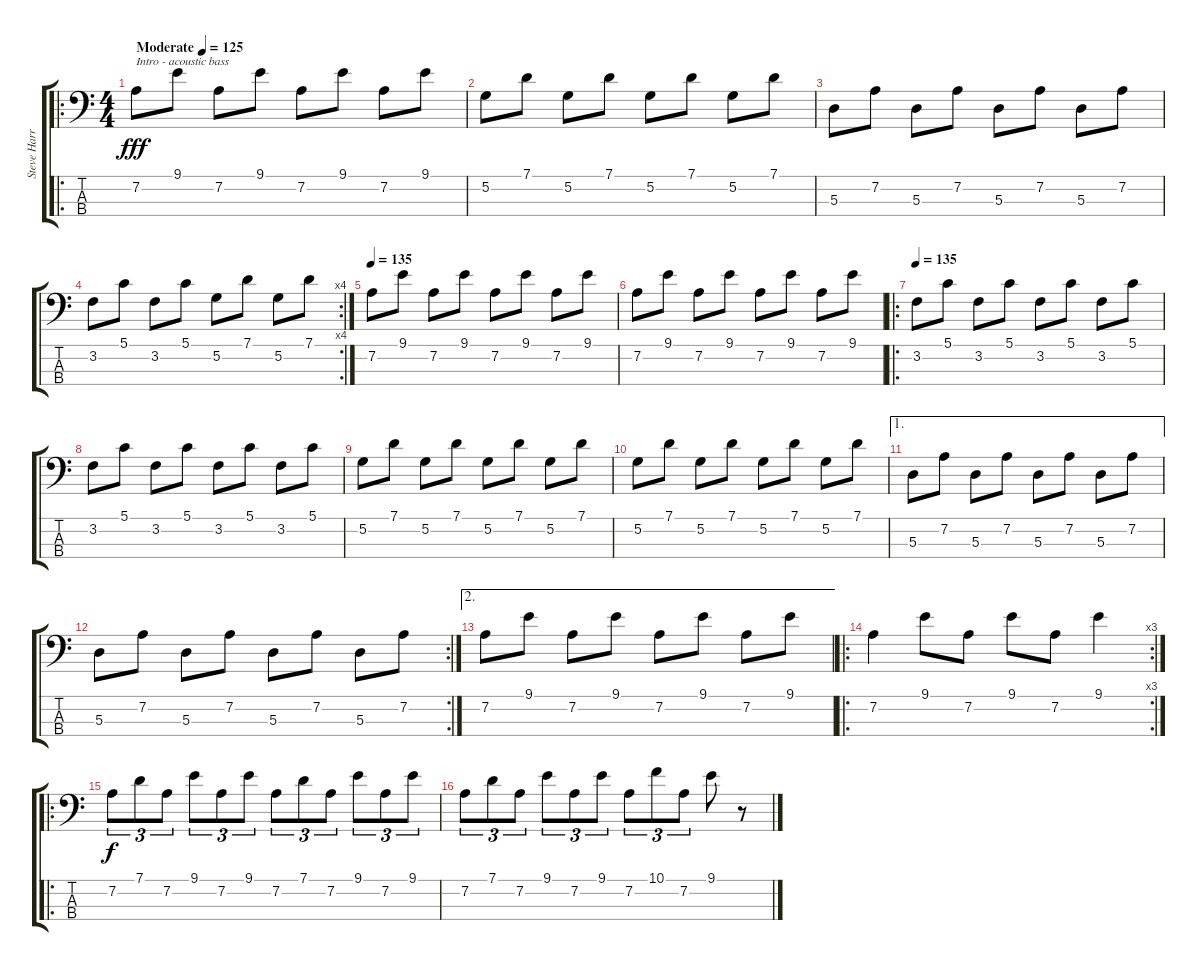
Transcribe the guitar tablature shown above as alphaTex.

\track ("Steve Harris" "Steve Harr") {instrument electricbassfinger}
\staff {score tabs}
\tuning (G2 D2 A1 E1) {hide}
\ro
\ts (4 4)
\tempo (125 "Moderate")
\tempo 135
\tempo (125 "Moderate")
\clef f4
\ks c
7.2.8{txt "Intro - acoustic bass" dy fff instrument acousticguitarsteel} 9.1.8 7.2.8 9.1.8 7.2.8 9.1.8 7.2.8 9.1.8 |
5.2.8 7.1.8 5.2.8 7.1.8 5.2.8 7.1.8 5.2.8 7.1.8 |
5.3.8 7.2.8 5.3.8 7.2.8 5.3.8 7.2.8 5.3.8 7.2.8 |
\rc 4
3.2.8 5.1.8 3.2.8 5.1.8 5.2.8 7.1.8 5.2.8 7.1.8 |
\tempo 135
7.2.8 9.1.8 7.2.8 9.1.8 7.2.8 9.1.8 7.2.8 9.1.8 |
7.2.8 9.1.8 7.2.8 9.1.8 7.2.8 9.1.8 7.2.8 9.1.8 |
\ro
\tempo 135
3.2.8 5.1.8 3.2.8 5.1.8 3.2.8 5.1.8 3.2.8 5.1.8 |
3.2.8 5.1.8 3.2.8 5.1.8 3.2.8 5.1.8 3.2.8 5.1.8 |
5.2.8 7.1.8 5.2.8 7.1.8 5.2.8 7.1.8 5.2.8 7.1.8 |
5.2.8 7.1.8 5.2.8 7.1.8 5.2.8 7.1.8 5.2.8 7.1.8 |
\ae 1
5.3.8 7.2.8 5.3.8 7.2.8 5.3.8 7.2.8 5.3.8 7.2.8 |
\rc 2
5.3.8 7.2.8 5.3.8 7.2.8 5.3.8 7.2.8 5.3.8 7.2.8 |
\ae 2
7.2.8 9.1.8 7.2.8 9.1.8 7.2.8 9.1.8 7.2.8 9.1.8 |
\ro
\rc 3
7.2.4 9.1.8 7.2.8 9.1.8 7.2.8 9.1.4 |
\ro
7.2.8{tu (3 2) dy f} 7.1.8{tu (3 2)} 7.2.8{tu (3 2)} 9.1.8{tu (3 2)} 7.2.8{tu (3 2)} 9.1.8{tu (3 2)} 7.2.8{tu (3 2)} 7.1.8{tu (3 2)} 7.2.8{tu (3 2)} 9.1.8{tu (3 2)} 7.2.8{tu (3 2)} 9.1.8{tu (3 2)} |
7.2.8{tu (3 2)} 7.1.8{tu (3 2)} 7.2.8{tu (3 2)} 9.1.8{tu (3 2)} 7.2.8{tu (3 2)} 9.1.8{tu (3 2)} 7.2.8{tu (3 2)} 10.1.8{tu (3 2)} 7.2.8{tu (3 2)} 9.1.8 r.8
